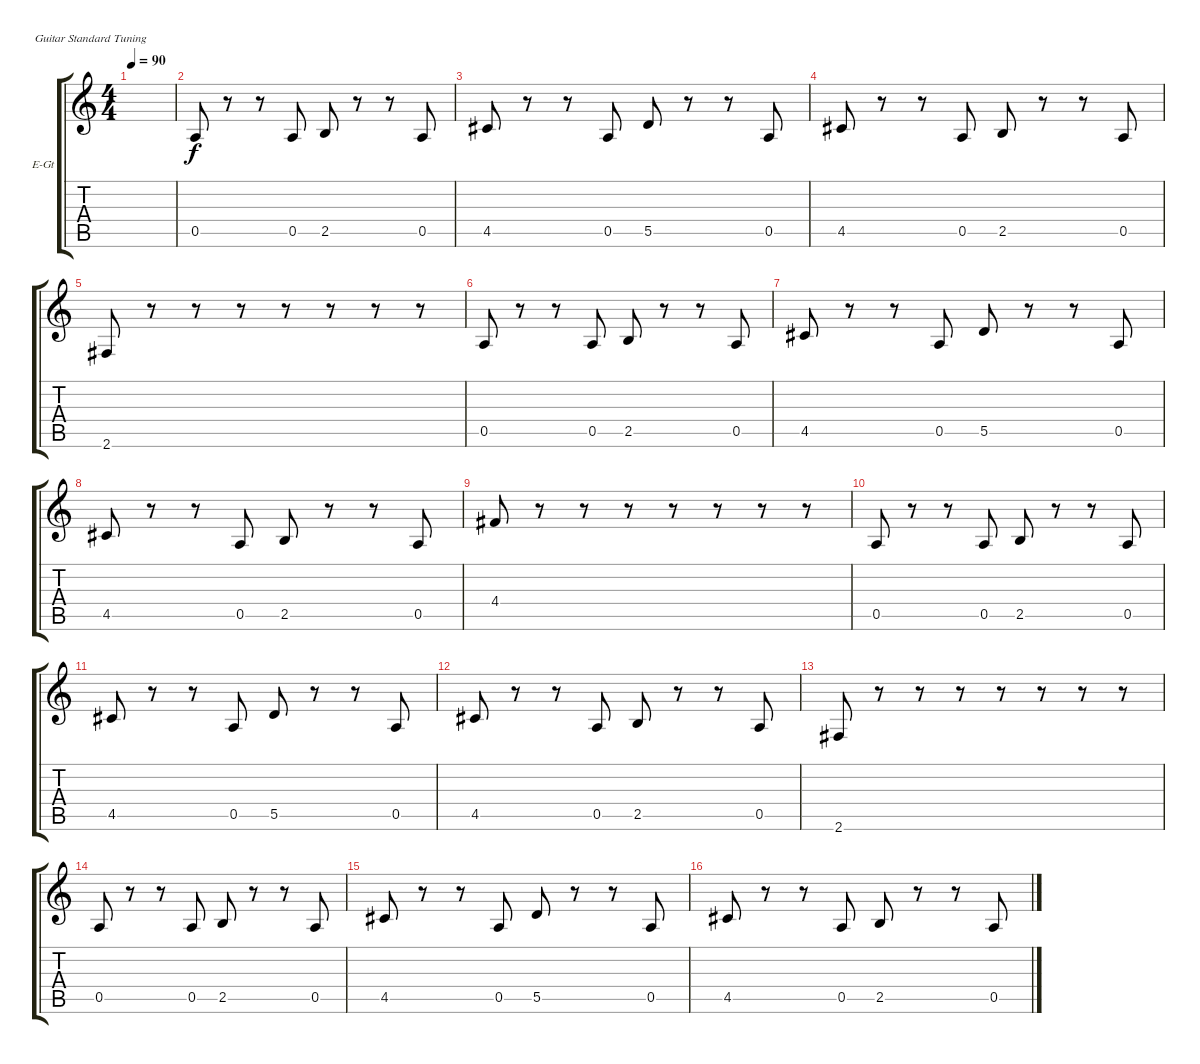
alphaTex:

\defaultSystemsLayout 4
\bracketExtendMode groupsimilarinstruments
\firstSystemTrackNameOrientation horizontal
\otherSystemsTrackNameOrientation horizontal
\track ("Electric Guitar" "E-Gt") {instrument electricguitarclean}
\staff {score tabs}
\tuning (E4 B3 G3 D3 A2 E2)
\ts (4 4)
\tempo 90
\clef g2
\ks c
|
0.5.8 r.8 r.8 0.5.8 2.5.8 r.8 r.8 0.5.8 |
4.5.8 r.8 r.8 0.5.8 5.5.8 r.8 r.8 0.5.8 |
4.5.8 r.8 r.8 0.5.8 2.5.8 r.8 r.8 0.5.8 |
2.6.8 r.8 r.8 r.8 r.8 r.8 r.8 r.8 |
0.5.8 r.8 r.8 0.5.8 2.5.8 r.8 r.8 0.5.8 |
4.5.8 r.8 r.8 0.5.8 5.5.8 r.8 r.8 0.5.8 |
4.5.8 r.8 r.8 0.5.8 2.5.8 r.8 r.8 0.5.8 |
4.4.8 r.8 r.8 r.8 r.8 r.8 r.8 r.8 |
0.5.8 r.8 r.8 0.5.8 2.5.8 r.8 r.8 0.5.8 |
4.5.8 r.8 r.8 0.5.8 5.5.8 r.8 r.8 0.5.8 |
4.5.8 r.8 r.8 0.5.8 2.5.8 r.8 r.8 0.5.8 |
2.6.8 r.8 r.8 r.8 r.8 r.8 r.8 r.8 |
0.5.8 r.8 r.8 0.5.8 2.5.8 r.8 r.8 0.5.8 |
4.5.8 r.8 r.8 0.5.8 5.5.8 r.8 r.8 0.5.8 |
4.5.8 r.8 r.8 0.5.8 2.5.8 r.8 r.8 0.5.8
